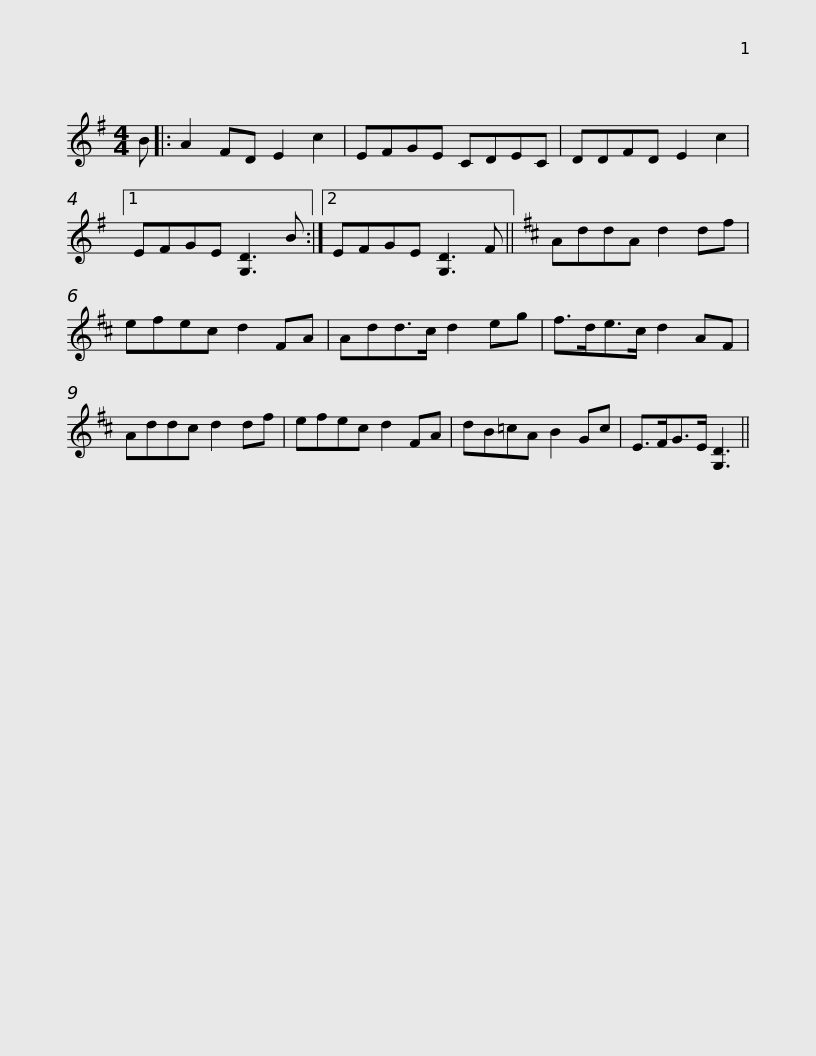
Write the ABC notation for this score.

X:1
L:1/8
M:4/4
I:linebreak $
K:G
V:1 treble
V:1
 B |: A2 FD E2 c2 | EFGE CDEC | DDFD E2 c2 |1 EFGE [G,D]3 B :|2 %5
 EFGE [G,D]3 F ||$[K:D] AddA d2 df | efec d2 FA | Add>c d2 eg | f>de>c d2 AF | %10
 Addc d2 df | efec d2 FA |$ dB=cA B2 Gc | E>FG>E [G,D]3 || %14
